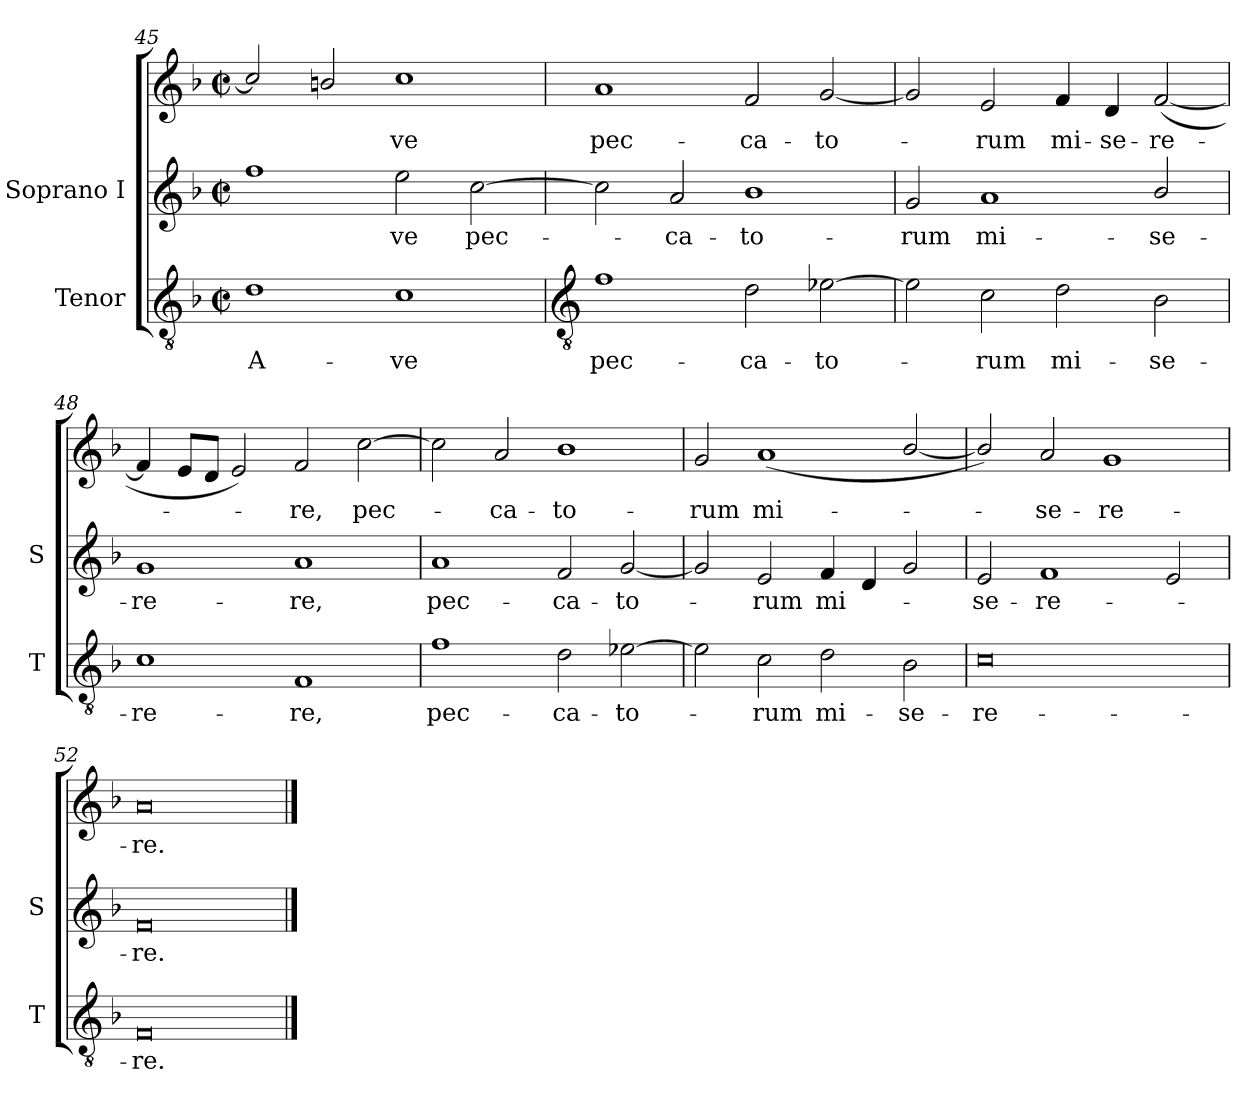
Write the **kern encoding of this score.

**kern	**text	**kern	**text	**kern	**text
*part2	*part2	*part1	*part1	*part1	*part1
*staff3	*staff3	*staff2	*staff2	*staff1	*staff1
*I"Tenor	*	*I"Soprano I	*	*	*
*I'T	*	*I'S	*	*	*
*clefGv2	*	*clefG2	*	*clefG2	*
*k[b-]	*	*k[b-]	*	*k[b-]	*
*F:	*	*F:	*	*F:	*
*M4/2	*	*M4/2	*	*M4/2	*
*met(c|)	*	*met(c|)	*	*met(c|)	*
=45	=45	=45	=45	=45	=45
!	!LO:LY:b	!	!	!	!
1d	A-	1ff	.	2cc/]	.
.	.	.	.	2bn/	.
!	!LO:LY:b	!	!LO:LY:b	!	!LO:LY:b
1c	-ve	2ee	ve	1cc	ve
!	!	!	!LO:LY:b	!	!
.	.	[2cc	pec-	.	.
!!LO:LB:g=z
=46	=46	=46	=46	=46	=46
*clefGv2	*	*	*	*	*
!	!LO:LY:b	!	!	!	!LO:LY:b
1f	pec-	2cc]	.	1a	pec-
!	!	!	!LO:LY:b	!	!
.	.	2a	ca-	.	.
!	!LO:LY:b	!	!LO:LY:b	!	!LO:LY:b
2d	-ca-	1b-	-to-	2f	-ca-
!	!LO:LY:b	!	!	!	!LO:LY:b
[2e-X	-to-	.	.	[2g	-to-
=47	=47	=47	=47	=47	=47
!	!	!	!LO:LY:b	!	!
2e-]	.	2g	rum	2g]	.
!	!LO:LY:b	!	!LO:LY:b	!	!LO:LY:b
2c	rum	1a	mi-	2e	-rum
!	!LO:LY:b	!	!	!	!LO:LY:b
2d	mi-	.	.	4f	mi-
!	!	!	!	!	!LO:LY:b
.	.	.	.	4d	-se-
!	!LO:LY:b	!	!LO:LY:b	!	!LO:LY:b
2B-	-se-	2b-/	-se-	(<[2f	-re-
=48	=48	=48	=48	=48	=48
!	!LO:LY:b	!	!LO:LY:b	!	!
1c	-re-	1g	re-	4f]	.
.	.	.	.	8eL	.
.	.	.	.	8dJ	.
.	.	.	.	2e)	.
!	!LO:LY:b	!	!LO:LY:b	!	!LO:LY:b
1F	-re,	1a	-re,	2f	-re,
!	!	!	!	!	!LO:LY:b
.	.	.	.	[2cc	pec-
=49	=49	=49	=49	=49	=49
!	!LO:LY:b	!	!LO:LY:b	!	!
1f	pec-	1a	-pec-	2cc]	.
!	!	!	!	!	!LO:LY:b
.	.	.	.	2a	ca-
!	!LO:LY:b	!	!LO:LY:b	!	!LO:LY:b
2d	-ca-	2f	-ca-	1b-	-to-
!	!LO:LY:b	!	!LO:LY:b	!	!
[2e-X	-to-	[2g	-to-	.	.
=50	=50	=50	=50	=50	=50
!	!	!	!	!	!LO:LY:b
2e-]	.	2g]	.	2g	rum
!	!LO:LY:b	!	!LO:LY:b	!	!LO:LY:b
2c	rum	2e	rum	(<1a	mi-
!	!LO:LY:b	!	!LO:LY:b	!	!
2d	mi-	4f	mi-	.	.
.	.	4d	.	.	.
!	!LO:LY:b	!	!	!	!
2B-	-se-	2g	.	[2b-/	.
=51	=51	=51	=51	=51	=51
!	!LO:LY:b	!	!LO:LY:b	!	!
0c	-re-	2e	-se-	2b-/])	.
!	!	!	!LO:LY:b	!	!LO:LY:b
.	.	1f	-re-	2a	se-
!	!	!	!	!	!LO:LY:b
.	.	.	.	1g	-re-
.	.	2e	.	.	.
=52	=52	=52	=52	=52	=52
!	!LO:LY:b	!	!LO:LY:b	!	!LO:LY:b
0F	-re.	0f	re.	0a	re.
==	==	==	==	==	==
*-	*-	*-	*-	*-	*-
